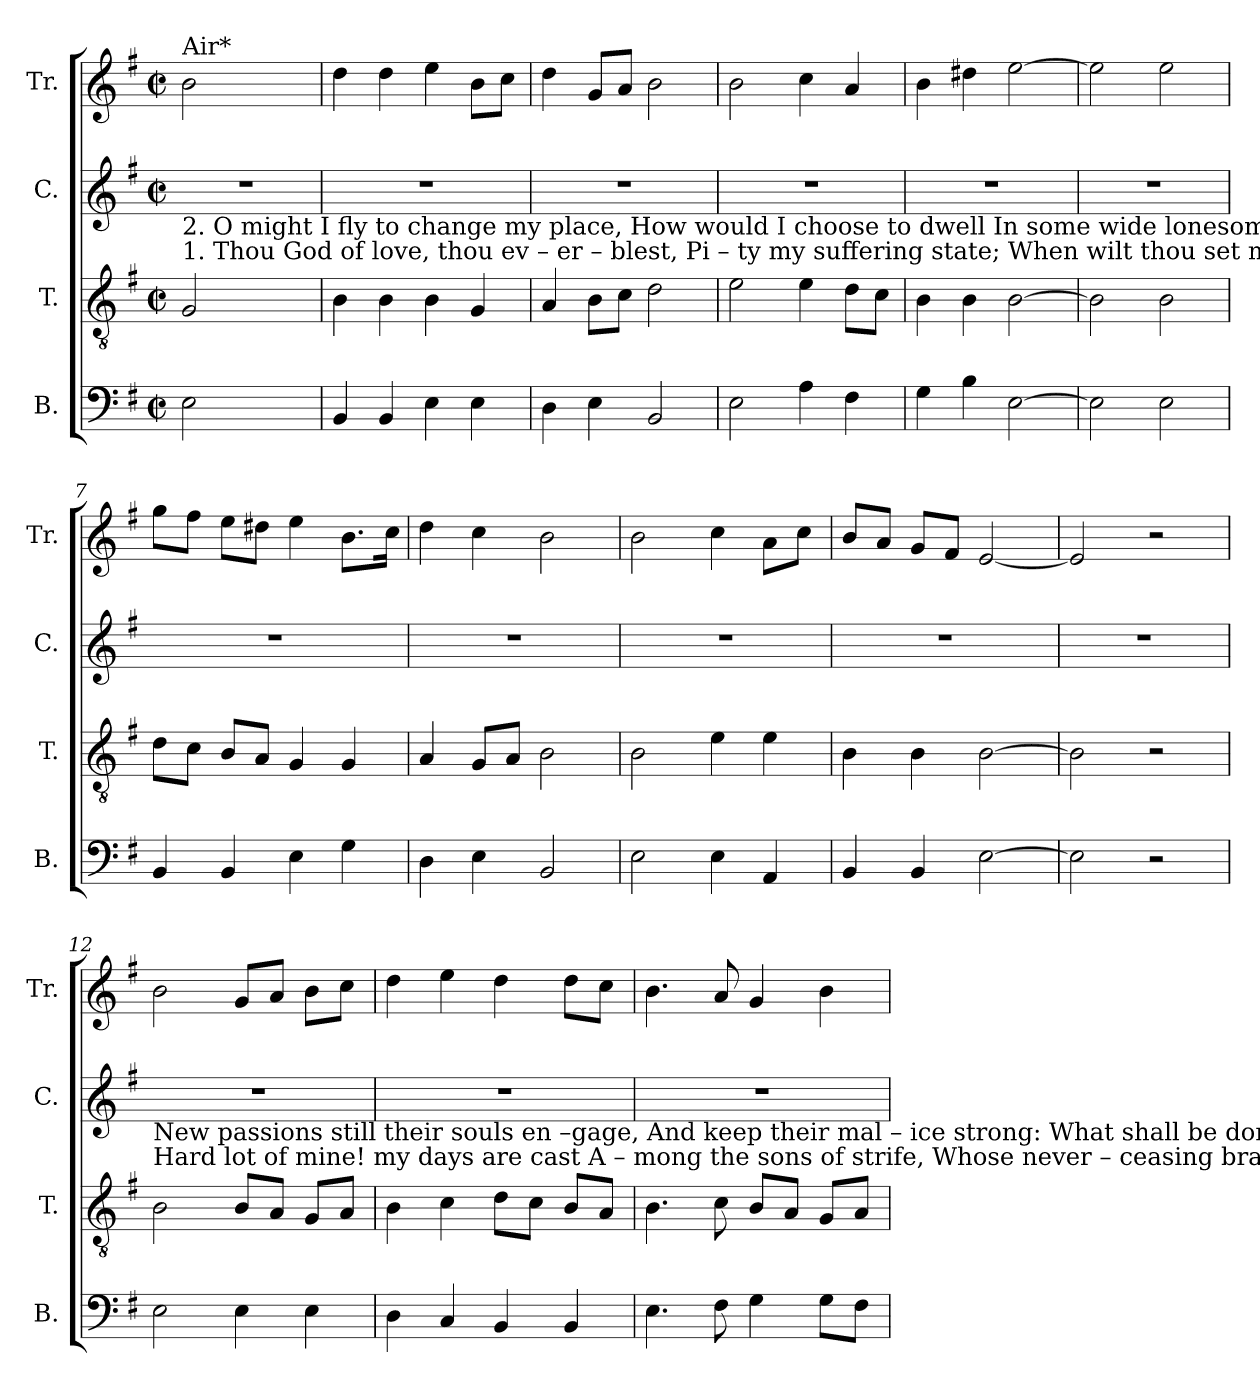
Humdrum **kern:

**kern	**kern	**kern	**kern
*part4	*part3	*part2	*part1
*staff4	*staff3	*staff2	*staff1
*I"B.	*I"T.	*I"C.	*I"Tr.
*I'B.	*I'T.	*I'C.	*I'Tr.
*clefF4	*clefGv2	*clefG2	*clefG2
*k[f#]	*k[f#]	*k[f#]	*k[f#]
*M2/2	*M2/2	*M2/2	*M2/2
*met(c|)	*met(c|)	*met(c|)	*met(c|)
*MM110	*MM110	*MM110	*MM110
=1	=1	=1	=1
!	!	!	!LO:TX:a:t=Air*
!	!LO:TX:a:t=1. Thou God of love, thou   ev  –  er – blest,  Pi – ty   my     suffering  state;    When wilt   thou     set    my        soul   at   rest   From lips that     love    de   –  ceit?	!	!
!	!LO:TX:a:t=2. O      might  I   fly   to   change  my place,  How would  I  choose to dwell     In     some  wide    lonesome       wilderness,     And leave these  gates   of       hell!	!	!
2E!\	2G!/	1r	2b!\
2ryy	2ryy	.	2ryy
=2	=2	=2	=2
4BB!/	4B!\	1r	4dd!\
4BB!/	4B!\	.	4dd!\
4E!\	4B!\	.	4ee!\
4E!\	4G!/	.	8b!\L
.	.	.	8cc!\J
=3	=3	=3	=3
4D!\	4A!/	1r	4dd!\
4E!\	8B!\L	.	8g!/L
.	8c!\J	.	8a!/J
2BB!/	2d!\	.	2b!\
=4	=4	=4	=4
2E!\	2e!\	1r	2b!\
4A!\	4e!\	.	4cc!\
4F#!\	8d!\L	.	4a!/
.	8c!\J	.	.
=5	=5	=5	=5
4G!\	4B!\	1r	4b!\
4B!\	4B!\	.	4dd#X!\
[2E!\	[2B!\	.	[2ee!\
=6	=6	=6	=6
2E!\]	2B!\]	1r	2ee!\]
2E!\	2B!\	.	2ee!\
=7	=7	=7	=7
4BB!/	8d!\L	1r	8gg!\L
.	8c!\J	.	8ff#!\J
4BB!/	8B!/L	.	8ee!\L
.	8A!/J	.	8dd#X!\J
4E!\	4G!/	.	4ee!\
4G!\	4G!/	.	8.b!\L
.	.	.	16cc!\Jk
=8	=8	=8	=8
4D!\	4A!/	1r	4dd!\
4E!\	8G!/L	.	4cc!\
.	8A!/J	.	.
2BB!/	2B!\	.	2b!\
=9	=9	=9	=9
2E!\	2B!\	1r	2b!\
4E!\	4e!\	.	4cc!\
4AA!/	4e!\	.	8a!\L
.	.	.	8cc!\J
=10	=10	=10	=10
4BB!/	4B!\	1r	8b!/L
.	.	.	8a!/J
4BB!/	4B!\	.	8g!/L
.	.	.	8f#!/J
[2E!\	[2B!\	.	[2e!/
=11	=11	=11	=11
2E!\]	2B!\]	1r	2e!/]
2r	2r	.	2r
!!LO:LB:g=z
=12	=12	=12	=12
!	!LO:TX:a:t=Hard  lot    of      mine!  my  days  are   cast   A – mong  the       sons     of     strife,  Whose never – ceasing      brawlings  waste   My   gol  –  den   hours   of       life.	!	!
!	!LO:TX:a:t=New  passions     still  their  souls  en –gage,  And  keep their    mal   –  ice  strong&colon;  What  shall be done  to     curb   thy    rage,   O     thou    de – vour – ing    tongue!	!	!
2E!\	2B!\	1r	2b!\
4E!\	8B!/L	.	8g!/L
.	8A!/J	.	8a!/J
4E!\	8G!/L	.	8b!\L
.	8A!/J	.	8cc!\J
=13	=13	=13	=13
4D!\	4B!\	1r	4dd!\
4C!/	4c!\	.	4ee!\
4BB!/	8d!\L	.	4dd!\
.	8c!\J	.	.
4BB!/	8B!/L	.	8dd!\L
.	8A!/J	.	8cc!\J
=14	=14	=14	=14
4.E!\	4.B!\	1r	4.b!\
8F#!\	8c!\	.	8a!/
4G!\	8B!/L	.	4g!/
.	8A!/J	.	.
8G!\L	8G!/L	.	4b!\
8F#!\J	8A!/J	.	.
=	=	=	=
*-	*-	*-	*-
